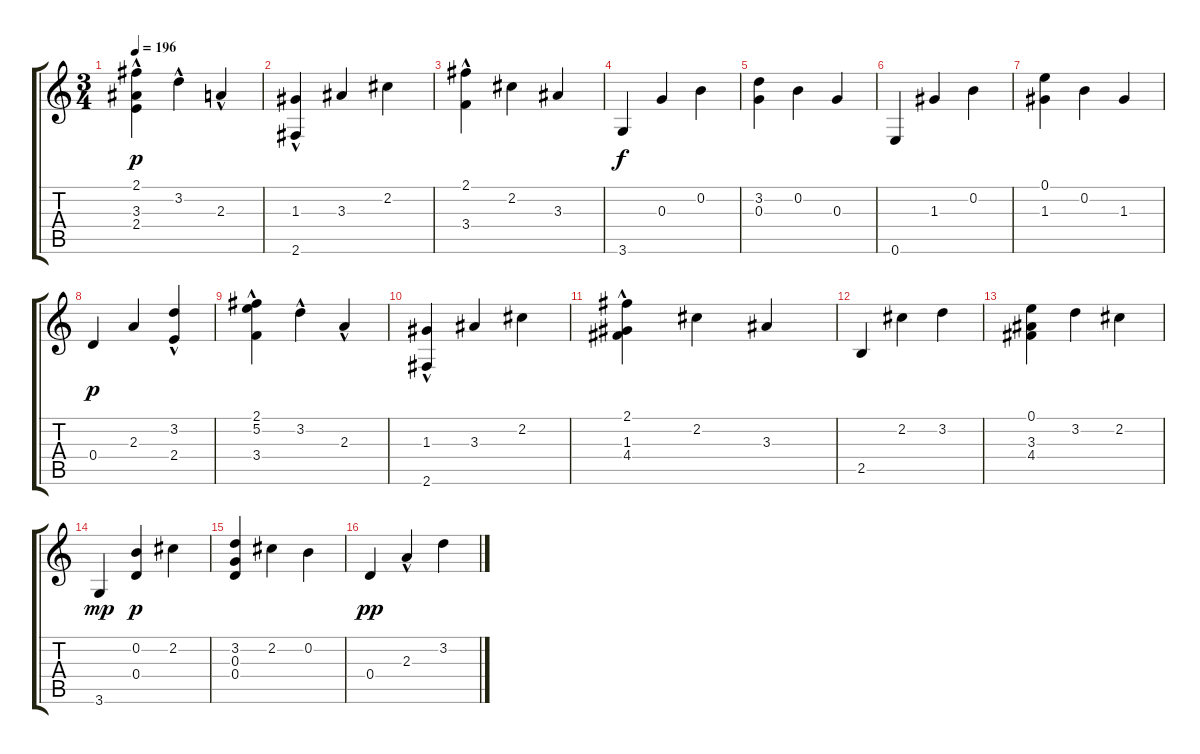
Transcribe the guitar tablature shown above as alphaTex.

\track "" {instrument acousticguitarnylon}
\staff {score tabs}
\tuning (E4 B3 G3 D3 A2 E2) {hide}
\ts (3 4)
\tempo 196
\clef g2
\ks c
(2.1{hac} 3.3 2.4).4{dy p} 3.2{hac}.4 2.3{hac}.4 |
(1.3{hac} 2.6).4 3.3.4 2.2.4 |
(2.1 3.4{hac}).4 2.2.4 3.3.4 |
3.6.4{dy f} 0.3.4 0.2.4 |
(3.2 0.3).4 0.2.4 0.3.4 |
0.6.4 1.3.4 0.2.4 |
(0.1 1.3).4 0.2.4 1.3.4 |
0.4.4{dy p} 2.3.4 (3.2{hac} 2.4).4 |
(2.1{hac} 5.2{hac} 3.4{hac}).4 3.2{hac}.4 2.3{hac}.4 |
(1.3{hac} 2.6).4 3.3.4 2.2.4 |
(2.1 1.3 4.4{hac}).4 2.2.4 3.3.4 |
2.5.4 2.2.4 3.2.4 |
(0.1 3.3 4.4).4 3.2.4 2.2.4 |
3.6.4{dy mp} (0.2 0.4).4{dy p} 2.2.4 |
(3.2 0.3 0.4).4 2.2.4 0.2.4 |
0.4.4{dy pp} 2.3{hac}.4 3.2.4
